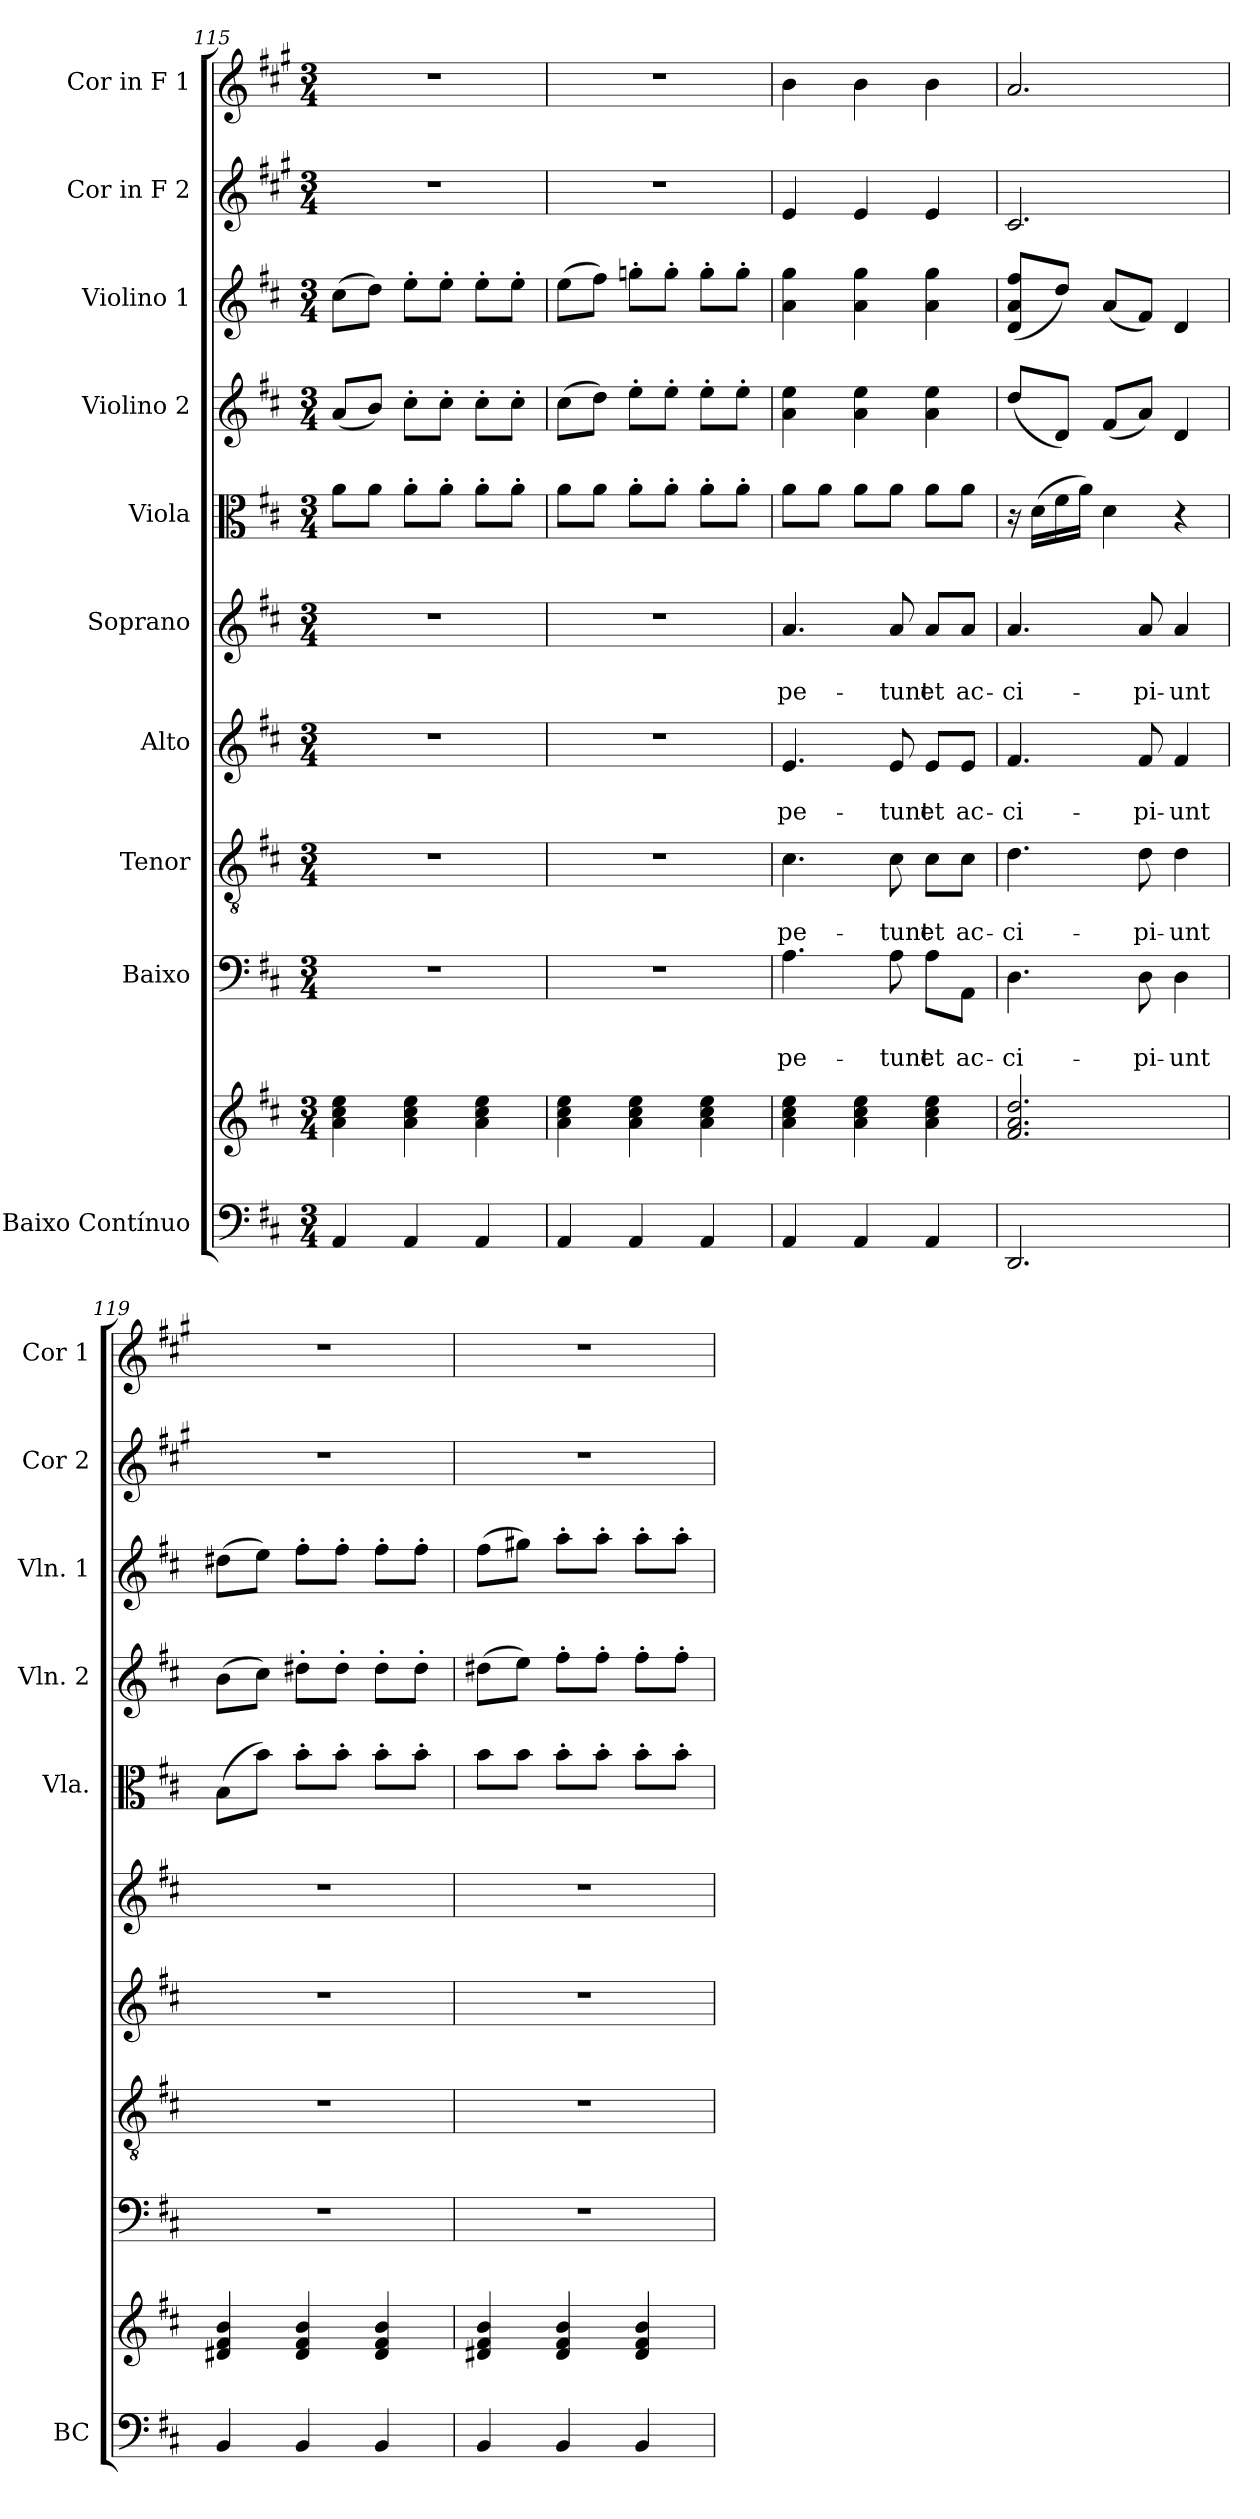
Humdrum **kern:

**kern	**kern	**kern	**text	**text	**kern	**text	**text	**kern	**text	**text	**kern	**text	**text	**kern	**kern	**kern	**kern	**kern
*part10	*part10	*part9	*part9	*part9	*part8	*part8	*part8	*part7	*part7	*part7	*part6	*part6	*part6	*part5	*part4	*part3	*part2	*part1
*staff11	*staff10	*staff9	*staff9	*staff9	*staff8	*staff8	*staff8	*staff7	*staff7	*staff7	*staff6	*staff6	*staff6	*staff5	*staff4	*staff3	*staff2	*staff1
*I"Baixo Contínuo	*	*I"Baixo	*	*	*I"Tenor	*	*	*I"Alto	*	*	*I"Soprano	*	*	*I"Viola	*I"Violino 2	*I"Violino 1	*I"Cor in F 2	*I"Cor in F 1
*I'BC	*	*	*	*	*	*	*	*	*	*	*	*	*	*I'Vla.	*I'Vln. 2	*I'Vln. 1	*I'Cor 2	*I'Cor 1
*clefF4	*clefG2	*clefF4	*	*	*clefGv2	*	*	*clefG2	*	*	*clefG2	*	*	*clefC3	*clefG2	*clefG2	*clefG2	*clefG2
*	*	*	*	*	*	*	*	*	*	*	*	*	*	*	*	*	*ITrd4c7	*ITrd4c7
*k[f#c#]	*k[f#c#]	*k[f#c#]	*	*	*k[f#c#]	*	*	*k[f#c#]	*	*	*k[f#c#]	*	*	*k[f#c#]	*k[f#c#]	*k[f#c#]	*k[f#c#]	*k[f#c#]
*D:	*D:	*D:	*	*	*D:	*	*	*D:	*	*	*D:	*	*	*D:	*D:	*D:	*D:	*D:
*M3/4	*M3/4	*M3/4	*	*	*M3/4	*	*	*M3/4	*	*	*M3/4	*	*	*M3/4	*M3/4	*M3/4	*M3/4	*M3/4
=115	=115	=115	=115	=115	=115	=115	=115	=115	=115	=115	=115	=115	=115	=115	=115	=115	=115	=115
4AA/	4a\ 4cc#\ 4ee\	2.r	.	.	2.r	.	.	2.r	.	.	2.r	.	.	8a\L	(8a/L	(8cc#\L	2.r	2.r
.	.	.	.	.	.	.	.	.	.	.	.	.	.	8a\J	8b/J)	8dd\J)	.	.
4AA/	4a\ 4cc#\ 4ee\	.	.	.	.	.	.	.	.	.	.	.	.	8a'>\L	8cc#'>\L	8ee'>\L	.	.
.	.	.	.	.	.	.	.	.	.	.	.	.	.	8a'>\J	8cc#'>\J	8ee'>\J	.	.
4AA/	4a\ 4cc#\ 4ee\	.	.	.	.	.	.	.	.	.	.	.	.	8a'>\L	8cc#'>\L	8ee'>\L	.	.
.	.	.	.	.	.	.	.	.	.	.	.	.	.	8a'>\J	8cc#'>\J	8ee'>\J	.	.
=116	=116	=116	=116	=116	=116	=116	=116	=116	=116	=116	=116	=116	=116	=116	=116	=116	=116	=116
4AA/	4a\ 4cc#\ 4ee\	2.r	.	.	2.r	.	.	2.r	.	.	2.r	.	.	8a\L	(8cc#\L	(8ee\L	2.r	2.r
.	.	.	.	.	.	.	.	.	.	.	.	.	.	8a\J	8dd\J)	8ff#\J)	.	.
4AA/	4a\ 4cc#\ 4ee\	.	.	.	.	.	.	.	.	.	.	.	.	8a'>\L	8ee'>\L	8ggn'>\L	.	.
.	.	.	.	.	.	.	.	.	.	.	.	.	.	8a'>\J	8ee'>\J	8gg'>\J	.	.
4AA/	4a\ 4cc#\ 4ee\	.	.	.	.	.	.	.	.	.	.	.	.	8a'>\L	8ee'>\L	8gg'>\L	.	.
.	.	.	.	.	.	.	.	.	.	.	.	.	.	8a'>\J	8ee'>\J	8gg'>\J	.	.
=117	=117	=117	=117	=117	=117	=117	=117	=117	=117	=117	=117	=117	=117	=117	=117	=117	=117	=117
4AA/	4a\ 4cc#\ 4ee\	4.A\	.	pe-	4.c#\	.	pe-	4.e/	.	pe-	4.a/	.	pe-	8a\L	4a\ 4ee\	4a\ 4gg\	4A/	4e\
.	.	.	.	.	.	.	.	.	.	.	.	.	.	8a\J	.	.	.	.
4AA/	4a\ 4cc#\ 4ee\	.	.	.	.	.	.	.	.	.	.	.	.	8a\L	4a\ 4ee\	4a\ 4gg\	4A/	4e\
.	.	8A\	.	-tunt	8c#\	.	-tunt	8e/	.	-tunt	8a/	.	-tunt	8a\J	.	.	.	.
4AA/	4a\ 4cc#\ 4ee\	8A\L	.	et	8c#\L	.	et	8e/L	.	et	8a/L	.	et	8a\L	4a\ 4ee\	4a\ 4gg\	4A/	4e\
.	.	8AA\J	.	ac-	8c#\J	.	ac-	8e/J	.	ac-	8a/J	.	ac-	8a\J	.	.	.	.
=118	=118	=118	=118	=118	=118	=118	=118	=118	=118	=118	=118	=118	=118	=118	=118	=118	=118	=118
2.DD/	2.f#/ 2.a/ 2.dd/	4.D\	.	-ci-	4.d\	.	-ci-	4.f#/	.	-ci-	4.a/	.	-ci-	16r	(8dd/L	(8d/ 8a/ 8ff#/L	2.F#/	2.d/
.	.	.	.	.	.	.	.	.	.	.	.	.	.	(16d\LL	.	.	.	.
.	.	.	.	.	.	.	.	.	.	.	.	.	.	16f#\	8d/J)	8dd/J)	.	.
.	.	.	.	.	.	.	.	.	.	.	.	.	.	16a\JJ)	.	.	.	.
.	.	.	.	.	.	.	.	.	.	.	.	.	.	4d\	(8f#/L	(8a/L	.	.
.	.	8D\	.	-pi-	8d\	.	-pi-	8f#/	.	-pi-	8a/	.	-pi-	.	8a/J)	8f#/J)	.	.
.	.	4D\	.	-unt	4d\	.	-unt	4f#/	.	-unt	4a/	.	-unt	4r	4d/	4d/	.	.
=119	=119	=119	=119	=119	=119	=119	=119	=119	=119	=119	=119	=119	=119	=119	=119	=119	=119	=119
4BB/	4d#X/ 4f#/ 4b/	2.r	.	.	2.r	.	.	2.r	.	.	2.r	.	.	(8B\L	(8b\L	(8dd#X\L	2.r	2.r
.	.	.	.	.	.	.	.	.	.	.	.	.	.	8b\J)	8cc#\J)	8ee\J)	.	.
4BB/	4d#/ 4f#/ 4b/	.	.	.	.	.	.	.	.	.	.	.	.	8b'>\L	8dd#X'>\L	8ff#'>\L	.	.
.	.	.	.	.	.	.	.	.	.	.	.	.	.	8b'>\J	8dd#'>\J	8ff#'>\J	.	.
4BB/	4d#/ 4f#/ 4b/	.	.	.	.	.	.	.	.	.	.	.	.	8b'>\L	8dd#'>\L	8ff#'>\L	.	.
.	.	.	.	.	.	.	.	.	.	.	.	.	.	8b'>\J	8dd#'>\J	8ff#'>\J	.	.
=120	=120	=120	=120	=120	=120	=120	=120	=120	=120	=120	=120	=120	=120	=120	=120	=120	=120	=120
4BB/	4d#X/ 4f#/ 4b/	2.r	.	.	2.r	.	.	2.r	.	.	2.r	.	.	8b\L	(8dd#X\L	(8ff#\L	2.r	2.r
.	.	.	.	.	.	.	.	.	.	.	.	.	.	8b\J	8ee\J)	8gg#X\J)	.	.
4BB/	4d#/ 4f#/ 4b/	.	.	.	.	.	.	.	.	.	.	.	.	8b'>\L	8ff#'>\L	8aa'>\L	.	.
.	.	.	.	.	.	.	.	.	.	.	.	.	.	8b'>\J	8ff#'>\J	8aa'>\J	.	.
4BB/	4d#/ 4f#/ 4b/	.	.	.	.	.	.	.	.	.	.	.	.	8b'>\L	8ff#'>\L	8aa'>\L	.	.
.	.	.	.	.	.	.	.	.	.	.	.	.	.	8b'>\J	8ff#'>\J	8aa'>\J	.	.
=	=	=	=	=	=	=	=	=	=	=	=	=	=	=	=	=	=	=
*-	*-	*-	*-	*-	*-	*-	*-	*-	*-	*-	*-	*-	*-	*-	*-	*-	*-	*-
